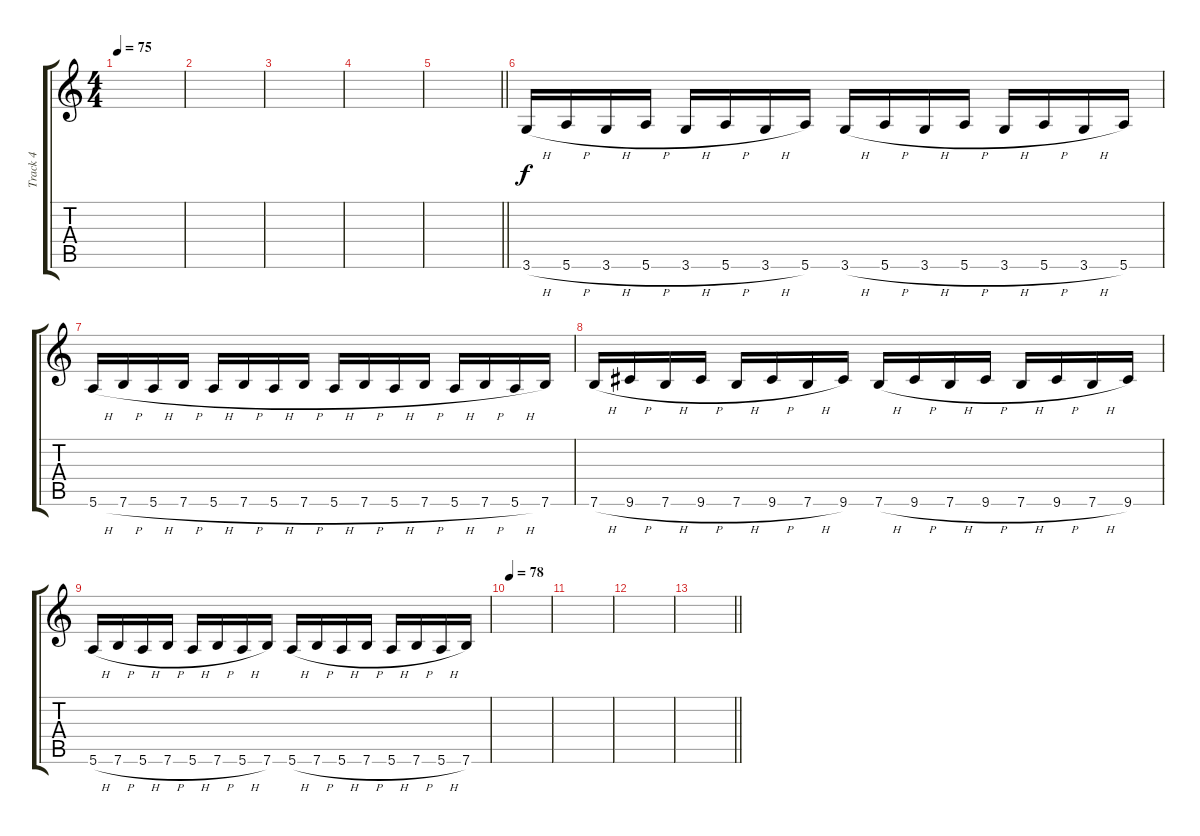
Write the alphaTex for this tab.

\track ("Track 4" "Track 4") {instrument acousticguitarsteel}
\staff {score tabs}
\tuning (E4 B3 G3 D3 A2 E2) {hide}
\ts (4 4)
\tempo 75
\clef g2
\ks c
|
|
|
|
\barLineRight lightlight
|
3.6{h}.16{volume 16 instrument electricguitarmuted} 5.6{h}.16 3.6{h}.16 5.6{h}.16 3.6{h}.16 5.6{h}.16 3.6{h}.16 5.6.16 3.6{h}.16 5.6{h}.16 3.6{h}.16 5.6{h}.16 3.6{h}.16 5.6{h}.16 3.6{h}.16 5.6.16 |
5.6{h}.16 7.6{h}.16 5.6{h}.16 7.6{h}.16 5.6{h}.16 7.6{h}.16 5.6{h}.16 7.6{h}.16 5.6{h}.16 7.6{h}.16 5.6{h}.16 7.6{h}.16 5.6{h}.16 7.6{h}.16 5.6{h}.16 7.6.16 |
7.6{h}.16 9.6{h}.16 7.6{h}.16 9.6{h}.16 7.6{h}.16 9.6{h}.16 7.6{h}.16 9.6.16 7.6{h}.16 9.6{h}.16 7.6{h}.16 9.6{h}.16 7.6{h}.16 9.6{h}.16 7.6{h}.16 9.6.16 |
5.6{h}.16 7.6{h}.16 5.6{h}.16 7.6{h}.16 5.6{h}.16 7.6{h}.16 5.6{h}.16 7.6.16 5.6{h}.16 7.6{h}.16 5.6{h}.16 7.6{h}.16 5.6{h}.16 7.6{h}.16 5.6{h}.16 7.6.16 |
\tempo 78
|
|
|
\barLineRight lightlight
